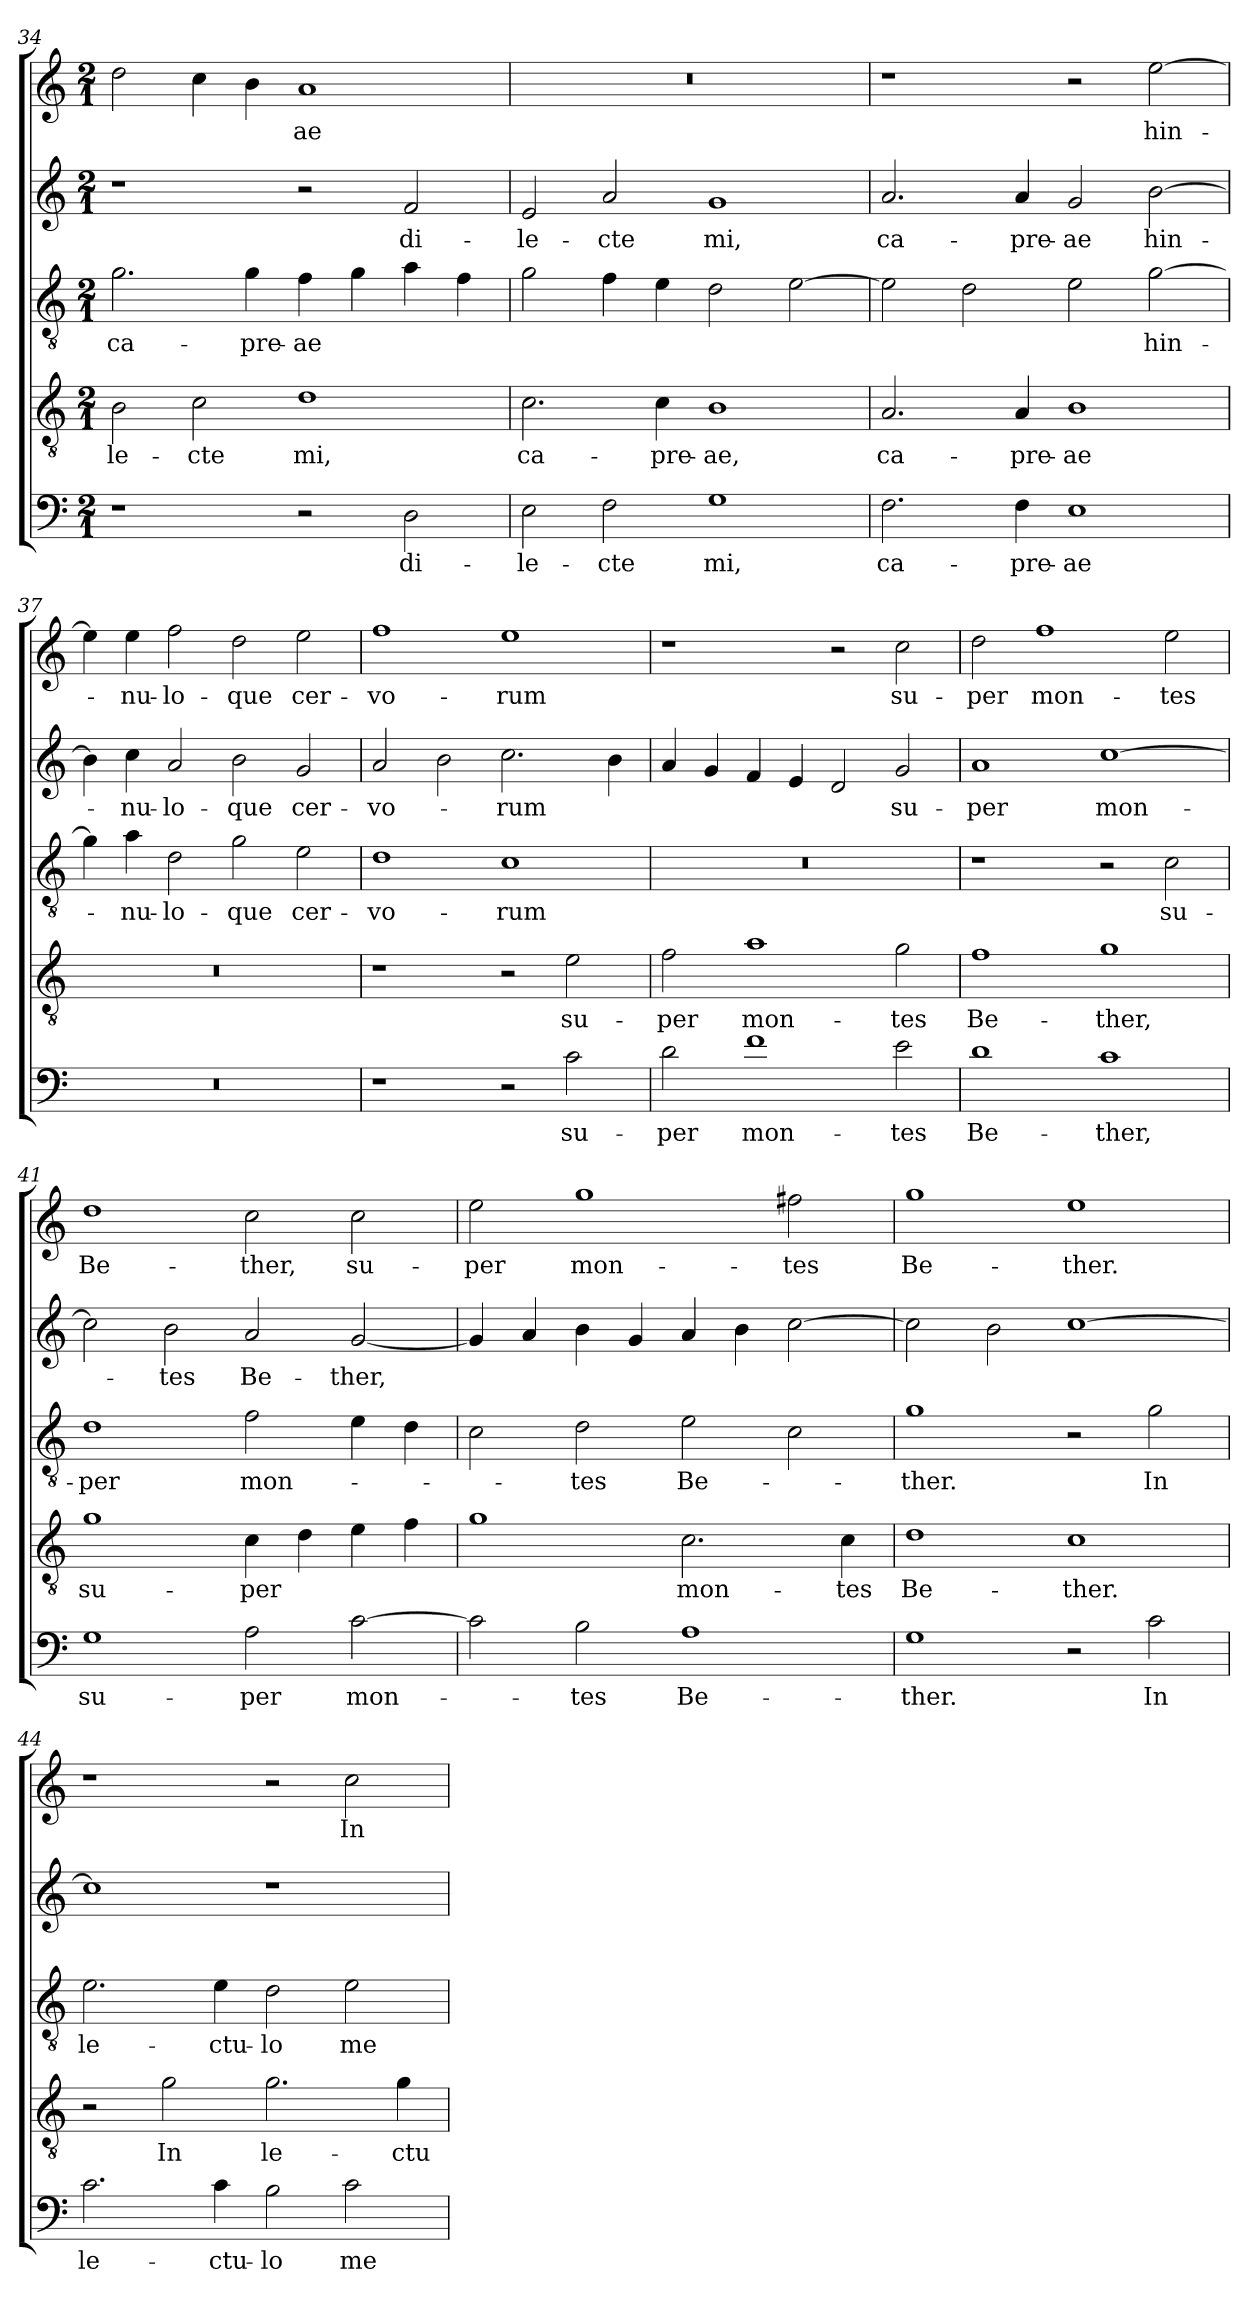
**kern	**text	**kern	**text	**kern	**text	**kern	**text	**kern	**text
*part5	*part5	*part4	*part4	*part3	*part3	*part2	*part2	*part1	*part1
*staff5	*staff5	*staff4	*staff4	*staff3	*staff3	*staff2	*staff2	*staff1	*staff1
*clefF4	*	*clefGv2	*	*clefGv2	*	*clefG2	*	*clefG2	*
*k[]	*	*k[]	*	*k[]	*	*k[]	*	*k[]	*
*C:	*	*C:	*	*C:	*	*C:	*	*C:	*
*M2/1	*	*M2/1	*	*M2/1	*	*M2/1	*	*M2/1	*
=34	=34	=34	=34	=34	=34	=34	=34	=34	=34
!	!	!	!LO:LY:b	!	!LO:LY:b	!	!	!	!
1r	.	2B\	-le-	2.g\	ca-	1r	.	2dd\	.
!	!	!	!LO:LY:b	!	!	!	!	!	!
.	.	2c\	-cte	.	.	.	.	4cc\	.
!	!	!	!	!	!LO:LY:b	!	!	!	!
.	.	.	.	4g\	-pre-	.	.	4b\	.
!	!	!	!LO:LY:b	!	!LO:LY:b	!	!	!	!LO:LY:b
2r	.	1d	mi,	4f\	-ae	2r	.	1a	-ae
.	.	.	.	4g\	.	.	.	.	.
!	!LO:LY:b	!	!	!	!	!	!LO:LY:b	!	!
2D\	di-	.	.	4a\	.	2f/	di-	.	.
.	.	.	.	4f\	.	.	.	.	.
=35	=35	=35	=35	=35	=35	=35	=35	=35	=35
!	!LO:LY:b	!	!LO:LY:b	!	!	!	!LO:LY:b	!	!
2E\	-le-	2.c\	ca-	2g\	.	2e/	-le-	0r	.
!	!LO:LY:b	!	!	!	!	!	!LO:LY:b	!	!
2F\	-cte	.	.	4f\	.	2a/	-cte	.	.
!	!	!	!LO:LY:b	!	!	!	!	!	!
.	.	4c\	-pre-	4e\	.	.	.	.	.
!	!LO:LY:b	!	!LO:LY:b	!	!	!	!LO:LY:b	!	!
1G	mi,	1B	-ae,	2d\	.	1g	mi,	.	.
.	.	.	.	[2e\	.	.	.	.	.
=36	=36	=36	=36	=36	=36	=36	=36	=36	=36
!	!LO:LY:b	!	!LO:LY:b	!	!	!	!LO:LY:b	!	!
2.F\	ca-	2.A/	ca-	2e\]	.	2.a/	ca-	1r	.
.	.	.	.	2d\	.	.	.	.	.
!	!LO:LY:b	!	!LO:LY:b	!	!	!	!LO:LY:b	!	!
4F\	-pre-	4A/	-pre-	.	.	4a/	-pre-	.	.
!	!LO:LY:b	!	!LO:LY:b	!	!	!	!LO:LY:b	!	!
1E	-ae	1B	-ae	2e\	.	2g/	-ae	2r	.
!	!	!	!	!	!LO:LY:b	!	!LO:LY:b	!	!LO:LY:b
.	.	.	.	[2g\	hin-	[2b\	hin-	[2ee\	hin-
!!LO:LB:g=z
=37	=37	=37	=37	=37	=37	=37	=37	=37	=37
0r	.	0r	.	4g\]	.	4b\]	.	4ee\]	.
!	!	!	!	!	!LO:LY:b	!	!LO:LY:b	!	!LO:LY:b
.	.	.	.	4a\	-nu-	4cc\	-nu-	4ee\	-nu-
!	!	!	!	!	!LO:LY:b	!	!LO:LY:b	!	!LO:LY:b
.	.	.	.	2d\	-lo-	2a/	-lo-	2ff\	-lo-
!	!	!	!	!	!LO:LY:b	!	!LO:LY:b	!	!LO:LY:b
.	.	.	.	2g\	-que	2b\	-que	2dd\	-que
!	!	!	!	!	!LO:LY:b	!	!LO:LY:b	!	!LO:LY:b
.	.	.	.	2e\	cer-	2g/	cer-	2ee\	cer-
=38	=38	=38	=38	=38	=38	=38	=38	=38	=38
!	!	!	!	!	!LO:LY:b	!	!LO:LY:b	!	!LO:LY:b
1r	.	1r	.	1d	-vo-	2a/	-vo-	1ff	-vo-
.	.	.	.	.	.	2b\	.	.	.
!	!	!	!	!	!LO:LY:b	!	!LO:LY:b	!	!LO:LY:b
2r	.	2r	.	1c	-rum	2.cc\	-rum	1ee	-rum
!	!LO:LY:b	!	!LO:LY:b	!	!	!	!	!	!
2c\	su-	2e\	su-	.	.	.	.	.	.
.	.	.	.	.	.	4b\	.	.	.
=39	=39	=39	=39	=39	=39	=39	=39	=39	=39
!	!LO:LY:b	!	!LO:LY:b	!	!	!	!	!	!
2d\	-per	2f\	-per	0r	.	4a/	.	1r	.
.	.	.	.	.	.	4g/	.	.	.
!	!LO:LY:b	!	!LO:LY:b	!	!	!	!	!	!
1f	mon-	1a	mon-	.	.	4f/	.	.	.
.	.	.	.	.	.	4e/	.	.	.
.	.	.	.	.	.	2d/	.	2r	.
!	!LO:LY:b	!	!LO:LY:b	!	!	!	!LO:LY:b	!	!LO:LY:b
2e\	-tes	2g\	-tes	.	.	2g/	su-	2cc\	su-
=40	=40	=40	=40	=40	=40	=40	=40	=40	=40
!	!LO:LY:b	!	!LO:LY:b	!	!	!	!LO:LY:b	!	!LO:LY:b
1d	Be-	1f	Be-	1r	.	1a	-per	2dd\	-per
!	!	!	!	!	!	!	!	!	!LO:LY:b
.	.	.	.	.	.	.	.	1ff	mon-
!	!LO:LY:b	!	!LO:LY:b	!	!	!	!LO:LY:b	!	!
1c	-ther,	1g	-ther,	2r	.	[1cc	mon-	.	.
!	!	!	!	!	!LO:LY:b	!	!	!	!LO:LY:b
.	.	.	.	2c\	su-	.	.	2ee\	-tes
=41	=41	=41	=41	=41	=41	=41	=41	=41	=41
!	!LO:LY:b	!	!LO:LY:b	!	!LO:LY:b	!	!	!	!LO:LY:b
1G	su-	1g	su-	1d	-per	2cc\]	.	1dd	Be-
!	!	!	!	!	!	!	!LO:LY:b	!	!
.	.	.	.	.	.	2b\	-tes	.	.
!	!LO:LY:b	!	!LO:LY:b	!	!LO:LY:b	!	!LO:LY:b	!	!LO:LY:b
2A\	-per	4c\	-per	2f\	mon-	2a/	Be-	2cc\	-ther,
.	.	4d\	.	.	.	.	.	.	.
!	!LO:LY:b	!	!	!	!	!	!LO:LY:b	!	!LO:LY:b
[2c\	mon-	4e\	.	4e\	.	[2g/	-ther,	2cc\	su-
.	.	4f\	.	4d\	.	.	.	.	.
=42	=42	=42	=42	=42	=42	=42	=42	=42	=42
!	!	!	!	!	!	!	!	!	!LO:LY:b
2c\]	.	1g	.	2c\	.	4g/]	.	2ee\	-per
.	.	.	.	.	.	4a/	.	.	.
!	!LO:LY:b	!	!	!	!LO:LY:b	!	!	!	!LO:LY:b
2B\	-tes	.	.	2d\	-tes	4b\	.	1gg	mon-
.	.	.	.	.	.	4g/	.	.	.
!	!LO:LY:b	!	!LO:LY:b	!	!LO:LY:b	!	!	!	!
1A	Be-	2.c\	mon-	2e\	Be-	4a/	.	.	.
.	.	.	.	.	.	4b\	.	.	.
!	!	!	!	!	!	!	!	!	!LO:LY:b
.	.	.	.	2c\	.	[2cc\	.	2ff#X\	-tes
!	!	!	!LO:LY:b	!	!	!	!	!	!
.	.	4c\	-tes	.	.	.	.	.	.
!!LO:LB:g=z
=43	=43	=43	=43	=43	=43	=43	=43	=43	=43
!	!LO:LY:b	!	!LO:LY:b	!	!LO:LY:b	!	!	!	!LO:LY:b
1G	-ther.	1d	Be-	1g	-ther.	2cc\]	.	1gg	Be-
.	.	.	.	.	.	2b\	.	.	.
!	!	!	!LO:LY:b	!	!	!	!	!	!LO:LY:b
2r	.	1c	-ther.	2r	.	[1cc	.	1ee	-ther.
!	!LO:LY:b	!	!	!	!LO:LY:b	!	!	!	!
2c\	In	.	.	2g\	In	.	.	.	.
=44	=44	=44	=44	=44	=44	=44	=44	=44	=44
!	!LO:LY:b	!	!	!	!LO:LY:b	!	!	!	!
2.c\	le-	2r	.	2.e\	le-	1cc]	.	1r	.
!	!	!	!LO:LY:b	!	!	!	!	!	!
.	.	2g\	In	.	.	.	.	.	.
!	!LO:LY:b	!	!	!	!LO:LY:b	!	!	!	!
4c\	-ctu-	.	.	4e\	-ctu-	.	.	.	.
!	!LO:LY:b	!	!LO:LY:b	!	!LO:LY:b	!	!	!	!
2B\	-lo	2.g\	le-	2d\	-lo	1r	.	2r	.
!	!LO:LY:b	!	!	!	!LO:LY:b	!	!	!	!LO:LY:b
2c\	me-	.	.	2e\	me-	.	.	2cc\	In
!	!	!	!LO:LY:b	!	!	!	!	!	!
.	.	4g\	-ctu-	.	.	.	.	.	.
=	=	=	=	=	=	=	=	=	=
*-	*-	*-	*-	*-	*-	*-	*-	*-	*-
